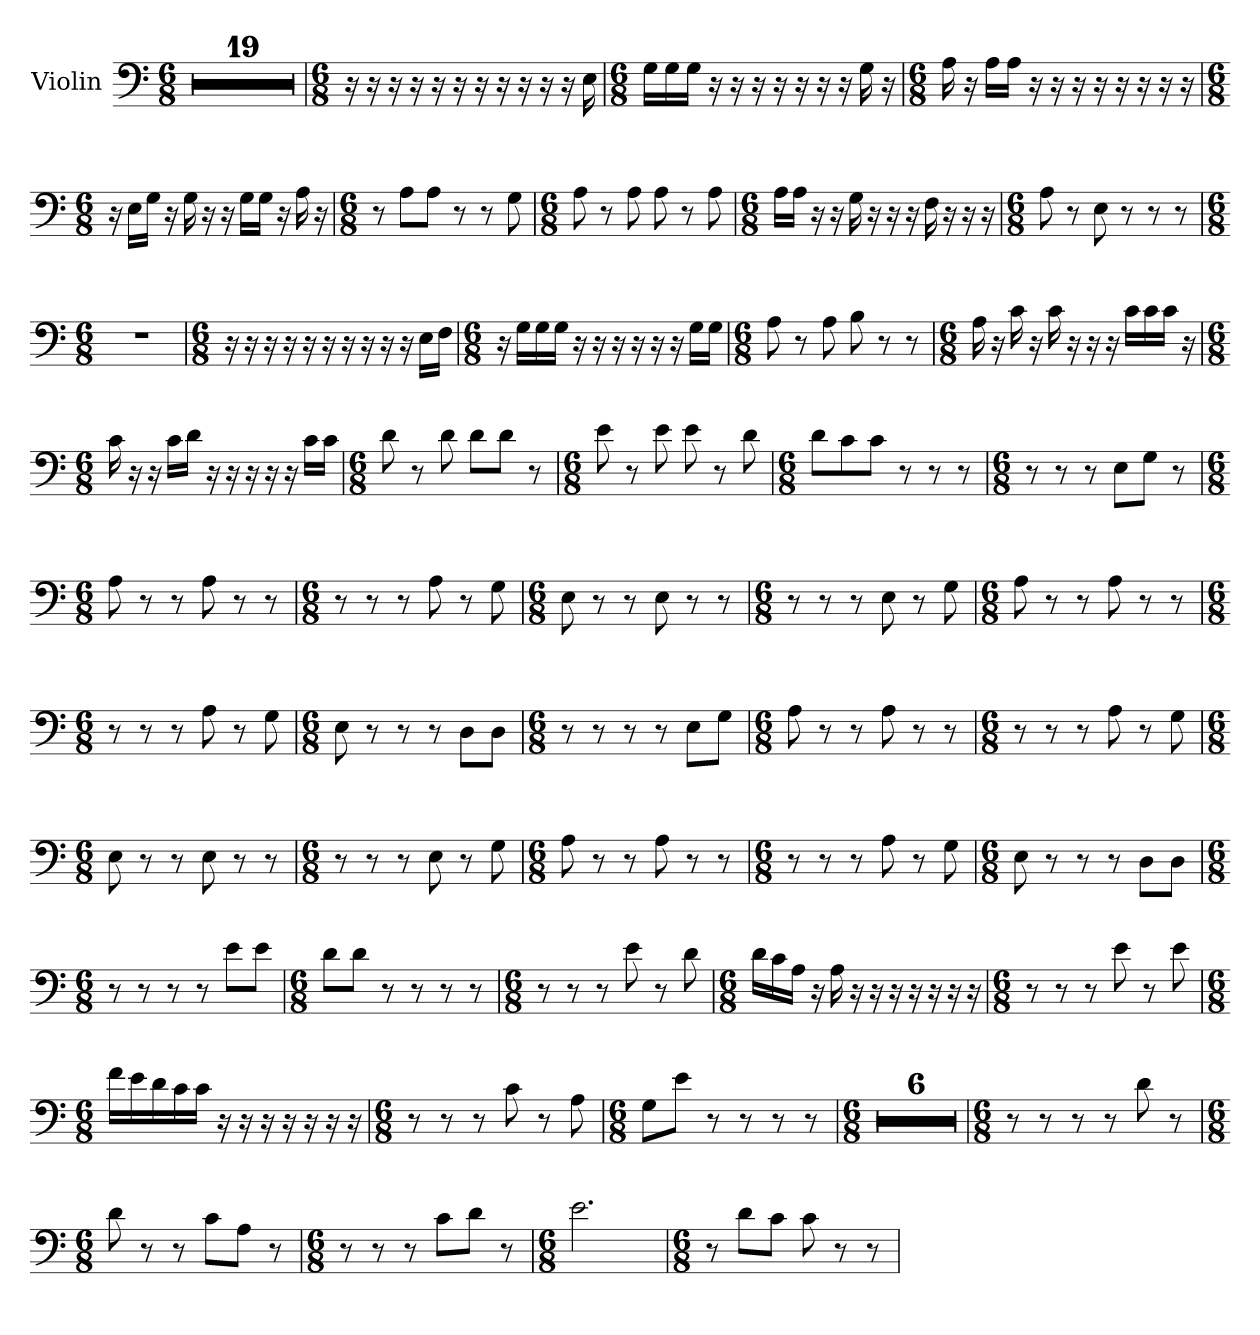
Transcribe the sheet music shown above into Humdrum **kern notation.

**kern
*part1
*staff1
*I"Violin
*I'Vln
*M6/8
=
2.r
=
*M6/8
2.r
=
*M6/8
2.r
=
*M6/8
2.r
=
*M6/8
2.r
=
*M6/8
2.r
=
*M6/8
2.r
=
*M6/8
2.r
=
*M6/8
2.r
=
*M6/8
2.r
=
*M6/8
2.r
=
*M6/8
2.r
=
*M6/8
2.r
=
*M6/8
2.r
=
*M6/8
2.r
=
*M6/8
2.r
=
*M6/8
2.r
=
*M6/8
2.r
=
*M6/8
2.r
=
*M6/8
16r
16r
16r
16r
16r
16r
16r
16r
16r
16r
16r
16E
=
*M6/8
16GLL
16G
16GJJ
16r
16r
16r
16r
16r
16r
16r
16G
16r
=
*M6/8
16A
16r
16ALL
16AJJ
16r
16r
16r
16r
16r
16r
16r
16r
=
*M6/8
16r
16ELL
16GJJ
16r
16G
16r
16r
16GLL
16GJJ
16r
16A
16r
=
*M6/8
8r
8AL
8AJ
8r
8r
8G
=
*M6/8
8A
8r
8A
8A
8r
8A
=
*M6/8
16ALL
16AJJ
16r
16r
16G
16r
16r
16r
16F
16r
16r
16r
=
*M6/8
8A
8r
8E
8r
8r
8r
=
*M6/8
2.r
=
*M6/8
16r
16r
16r
16r
16r
16r
16r
16r
16r
16r
16ELL
16FJJ
=
*M6/8
16r
16GLL
16G
16GJJ
16r
16r
16r
16r
16r
16r
16GLL
16GJJ
=
*M6/8
8A
8r
8A
8B
8r
8r
=
*M6/8
16A
16r
16c
16r
16c
16r
16r
16r
16cLL
16c
16cJJ
16r
=
*M6/8
16c
16r
16r
16cLL
16dJJ
16r
16r
16r
16r
16r
16cLL
16cJJ
=
*M6/8
8d
8r
8d
8dL
8dJ
8r
=
*M6/8
8e
8r
8e
8e
8r
8d
=
*M6/8
8dL
8c
8cJ
8r
8r
8r
=
*M6/8
8r
8r
8r
8EL
8GJ
8r
=
*M6/8
8A
8r
8r
8A
8r
8r
=
*M6/8
8r
8r
8r
8A
8r
8G
=
*M6/8
8E
8r
8r
8E
8r
8r
=
*M6/8
8r
8r
8r
8E
8r
8G
=
*M6/8
8A
8r
8r
8A
8r
8r
=
*M6/8
8r
8r
8r
8A
8r
8G
=
*M6/8
8E
8r
8r
8r
8DL
8DJ
=
*M6/8
8r
8r
8r
8r
8EL
8GJ
=
*M6/8
8A
8r
8r
8A
8r
8r
=
*M6/8
8r
8r
8r
8A
8r
8G
=
*M6/8
8E
8r
8r
8E
8r
8r
=
*M6/8
8r
8r
8r
8E
8r
8G
=
*M6/8
8A
8r
8r
8A
8r
8r
=
*M6/8
8r
8r
8r
8A
8r
8G
=
*M6/8
8E
8r
8r
8r
8DL
8DJ
=
*M6/8
8r
8r
8r
8r
8eL
8eJ
=
*M6/8
8dL
8dJ
8r
8r
8r
8r
=
*M6/8
8r
8r
8r
8e
8r
8d
=
*M6/8
16dLL
16c
16AJJ
16r
16A
16r
16r
16r
16r
16r
16r
16r
=
*M6/8
8r
8r
8r
8e
8r
8e
=
*M6/8
16fLL
16e
16d
16c
16cJJ
16r
16r
16r
16r
16r
16r
16r
=
*M6/8
8r
8r
8r
8c
8r
8A
=
*M6/8
8GL
8eJ
8r
8r
8r
8r
=
*M6/8
2.r
=
*M6/8
2.r
=
*M6/8
2.r
=
*M6/8
2.r
=
*M6/8
2.r
=
*M6/8
2.r
=
*M6/8
8r
8r
8r
8r
8d
8r
=
*M6/8
8d
8r
8r
8cL
8AJ
8r
=
*M6/8
8r
8r
8r
8cL
8dJ
8r
=
*M6/8
2.e
=
*M6/8
8r
8dL
8cJ
8c
8r
8r
=
*-
